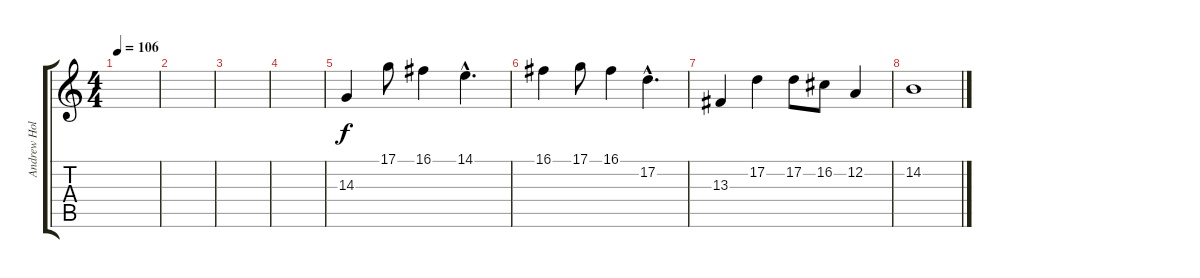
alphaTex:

\track ("Andrew Holdsworth" "Andrew Hol") {instrument electricgrandpiano}
\staff {score tabs}
\tuning (D4 A3 F3 C3 G2 D2) {hide}
\ts (4 4)
\tempo 106
\clef g2
\ks c
|
|
|
|
14.3.4 17.1.8 16.1.4 14.1{hac}.4{d} |
16.1.4 17.1.8 16.1.4 17.2{hac}.4{d} |
13.3.4 17.2.4 17.2.8 16.2.8 12.2.4 |
14.2.1
